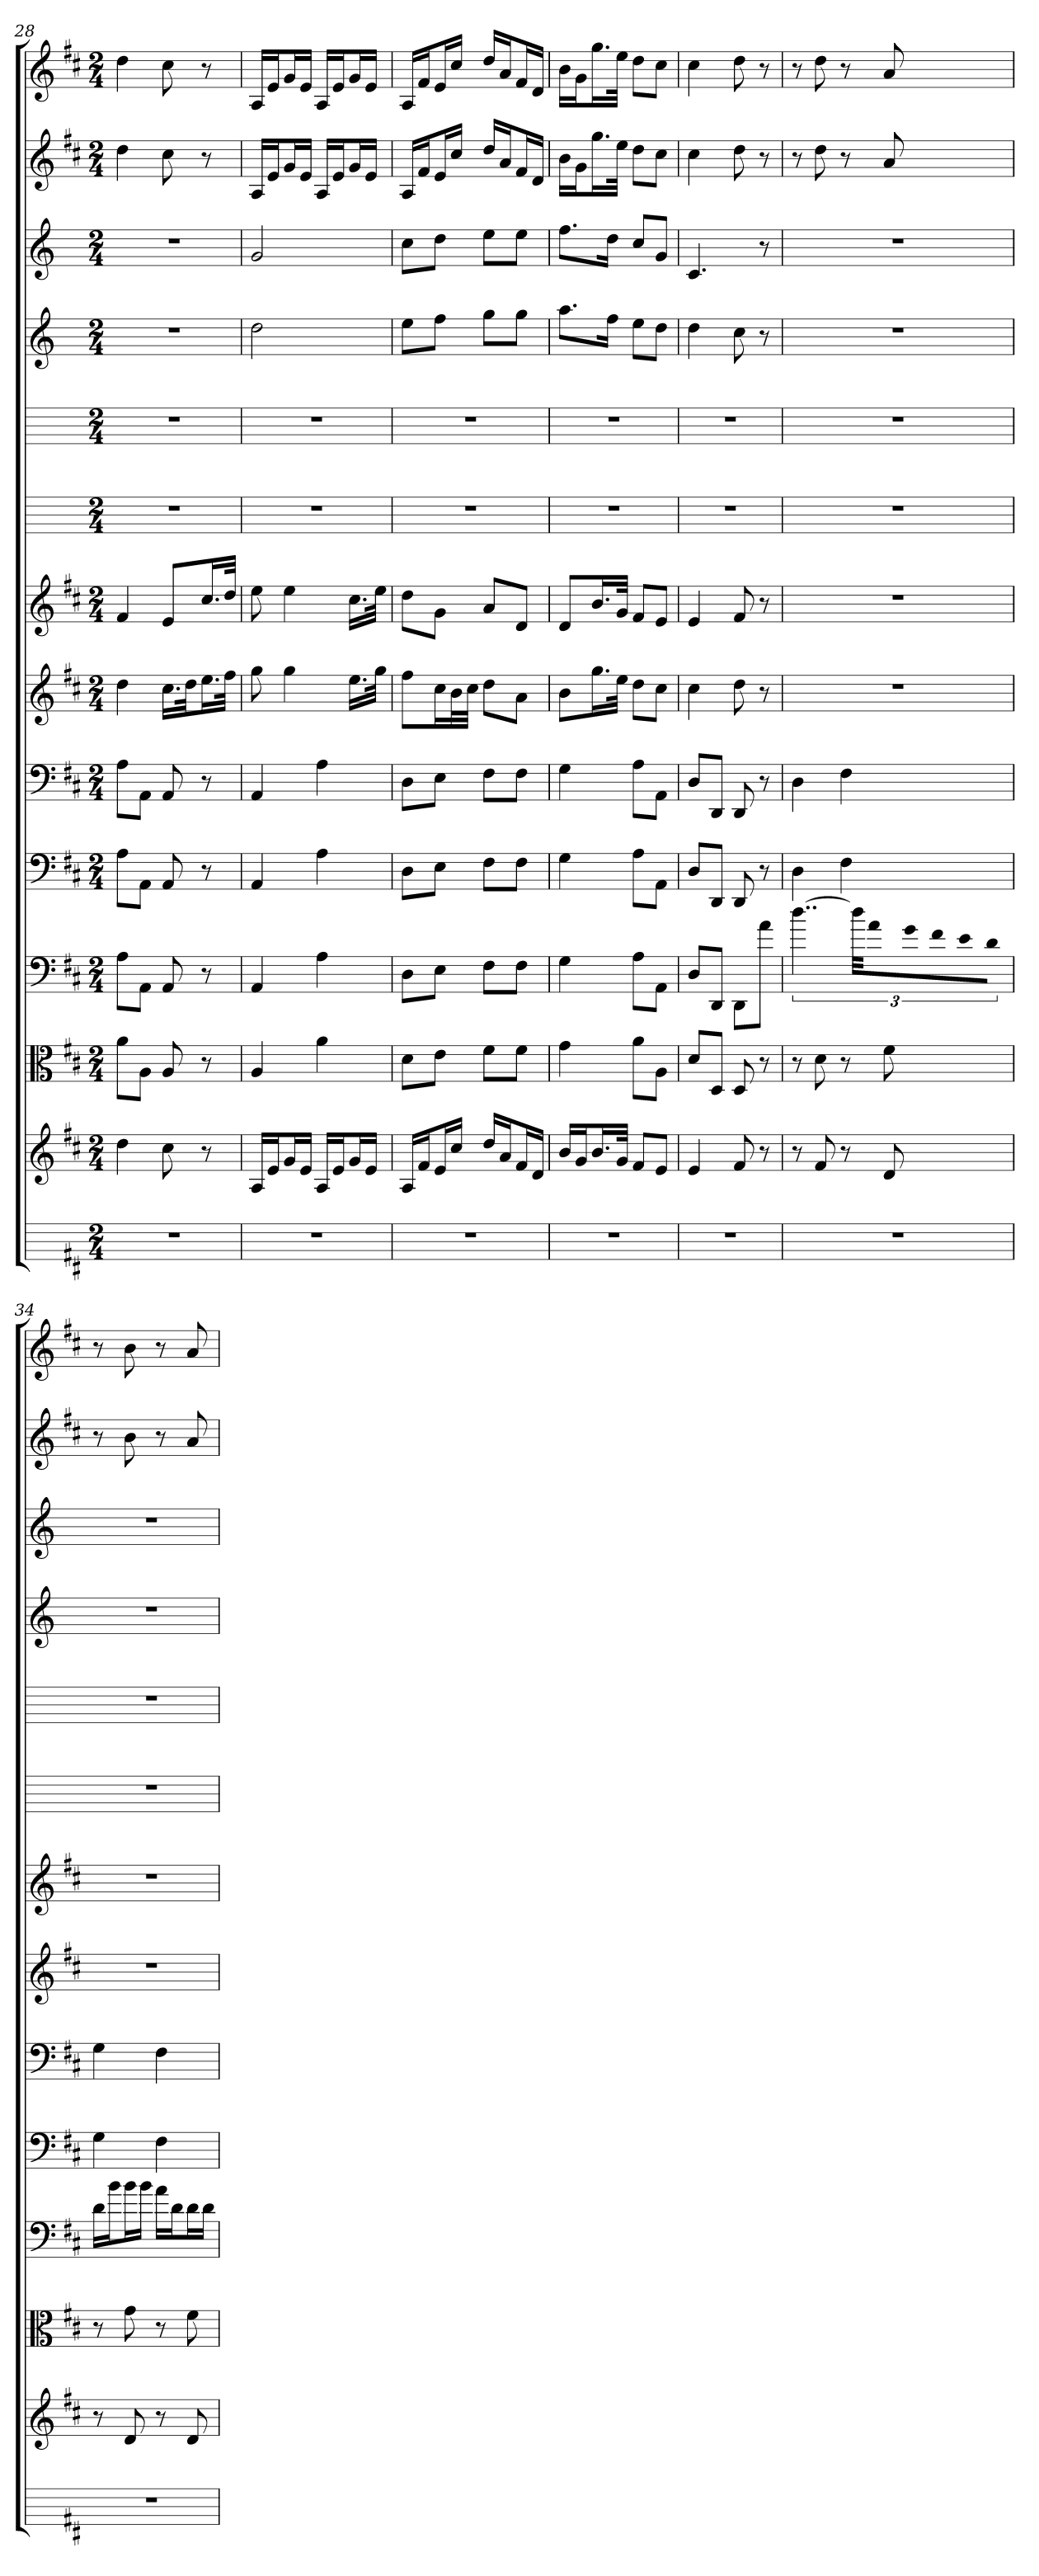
**kern	**kern	**kern	**kern	**kern	**kern	**kern	**kern	**kern	**kern	**kern	**kern	**kern	**kern
*part14	*part13	*part12	*part11	*part10	*part9	*part8	*part7	*part6	*part5	*part4	*part3	*part2	*part1
*staff14	*staff13	*staff12	*staff11	*staff10	*staff9	*staff8	*staff7	*staff6	*staff5	*staff4	*staff3	*staff2	*staff1
*	*	*clefC3	*clefF4	*clefF4	*clefF4	*	*	*	*	*	*	*	*
*k[f#c#]	*k[f#c#]	*k[f#c#]	*k[f#c#]	*k[f#c#]	*k[f#c#]	*k[f#c#]	*k[f#c#]	*k[]	*k[]	*k[]	*k[]	*k[f#c#]	*k[f#c#]
*D:	*D:	*D:	*D:	*D:	*D:	*D:	*D:	*	*	*	*	*D:	*D:
*M2/4	*M2/4	*M2/4	*M2/4	*M2/4	*M2/4	*M2/4	*M2/4	*M2/4	*M2/4	*M2/4	*M2/4	*M2/4	*M2/4
=28	=28	=28	=28	=28	=28	=28	=28	=28	=28	=28	=28	=28	=28
2r	4dd	8a\L	8A\L	8A\L	8A\L	4dd	4f#	2r	2r	2r	2r	4dd	4dd
.	.	8A\J	8AA\J	8AA\J	8AA\J	.	.	.	.	.	.	.	.
.	8cc#	8A	8AA	8AA	8AA	16.cc#LL	8eL	.	.	.	.	8cc#	8cc#
.	.	.	.	.	.	32ddJk	.	.	.	.	.	.	.
.	8r	8r	8r	8r	8r	16.eeL	16.cc#L	.	.	.	.	8r	8r
.	.	.	.	.	.	32ff#JJk	32ddJJk	.	.	.	.	.	.
=29	=29	=29	=29	=29	=29	=29	=29	=29	=29	=29	=29	=29	=29
2r	16ALL	4A	4AA	4AA	4AA	8gg	8ee	2r	2r	2dd	2g	16ALL	16ALL
.	16eJ	.	.	.	.	.	.	.	.	.	.	16eJ	16eJ
.	16gL	.	.	.	.	4gg	4ee	.	.	.	.	16gL	16gL
.	16eJJ	.	.	.	.	.	.	.	.	.	.	16eJJ	16eJJ
.	16ALL	4a	4A	4A	4A	.	.	.	.	.	.	16ALL	16ALL
.	16eJ	.	.	.	.	.	.	.	.	.	.	16eJ	16eJ
.	16gL	.	.	.	.	16.eeLL	16.cc#LL	.	.	.	.	16gL	16gL
.	16eJJ	.	.	.	.	.	.	.	.	.	.	16eJJ	16eJJ
.	.	.	.	.	.	32ggJJk	32eeJJk	.	.	.	.	.	.
=30	=30	=30	=30	=30	=30	=30	=30	=30	=30	=30	=30	=30	=30
2r	16ALL	8d\L	8D\L	8D\L	8D\L	8ff#L	8ddL	2r	2r	8eeL	8ccL	16ALL	16ALL
.	16f#J	.	.	.	.	.	.	.	.	.	.	16f#J	16f#J
.	16eL	8e\J	8E\J	8E\J	8E\J	16cc#L	8gJ	.	.	8ffJ	8ddJ	16eL	16eL
.	16cc#JJ	.	.	.	.	32bL	.	.	.	.	.	16cc#JJ	16cc#JJ
.	.	.	.	.	.	32cc#JJJ	.	.	.	.	.	.	.
.	16ddLL	8f#\L	8F#\L	8F#\L	8F#\L	8ddL	8aL	.	.	8ggL	8eeL	16ddLL	16ddLL
.	16aJ	.	.	.	.	.	.	.	.	.	.	16aJ	16aJ
.	16f#L	8f#\J	8F#\J	8F#\J	8F#\J	8aJ	8dJ	.	.	8ggJ	8eeJ	16f#L	16f#L
.	16dJJ	.	.	.	.	.	.	.	.	.	.	16dJJ	16dJJ
=31	=31	=31	=31	=31	=31	=31	=31	=31	=31	=31	=31	=31	=31
2r	16bLL	4g	4G	4G	4G	8bL	8dL	2r	2r	8.aaL	8.ffL	16bLL	16bLL
.	16gJ	.	.	.	.	.	.	.	.	.	.	16gJ	16gJ
.	16.bL	.	.	.	.	16.ggL	16.bL	.	.	.	.	16.ggL	16.ggL
.	.	.	.	.	.	.	.	.	.	16ffJk	16ddJk	.	.
.	32gJJk	.	.	.	.	32eeJJk	32gJJk	.	.	.	.	32eeJJk	32eeJJk
.	8f#L	8a\L	8A\L	8A\L	8A\L	8ddL	8f#L	.	.	8eeL	8ccL	8ddL	8ddL
.	8eJ	8A\J	8AA\J	8AA\J	8AA\J	8cc#J	8eJ	.	.	8ddJ	8gJ	8cc#J	8cc#J
=32	=32	=32	=32	=32	=32	=32	=32	=32	=32	=32	=32	=32	=32
2r	4e	8d/L	8D/L	8D/L	8D/L	4cc#	4e	2r	2r	4dd	4.c	4cc#	4cc#
.	.	8D/J	8DD/J	8DD/J	8DD/J	.	.	.	.	.	.	.	.
.	8f#	8D	8DD\L	8DD	8DD	8dd	8f#	.	.	8cc	.	8dd	8dd
.	8r	8r	8a\J	8r	8r	8r	8r	.	.	8r	8r	8r	8r
=33	=33	=33	=33	=33	=33	=33	=33	=33	=33	=33	=33	=33	=33
2r	8r	8r	[6..dd	4D	4D	2r	2r	2r	2r	2r	2r	8r	8r
.	8f#	8d	.	.	.	.	.	.	.	.	.	8dd	8dd
.	8r	8r	.	4F#	4F#	.	.	.	.	.	.	8r	8r
.	.	.	48dd\LLL]	.	.	.	.	.	.	.	.	.	.
.	.	.	32a\	.	.	.	.	.	.	.	.	.	.
.	.	.	32g\JJ	.	.	.	.	.	.	.	.	.	.
.	8d	8f#	16f#\L	.	.	.	.	.	.	.	.	8a	8a
.	.	.	32e\L	.	.	.	.	.	.	.	.	.	.
.	.	.	32d\JJJ	.	.	.	.	.	.	.	.	.	.
=34	=34	=34	=34	=34	=34	=34	=34	=34	=34	=34	=34	=34	=34
2r	8r	8r	16d\LL	4G	4G	2r	2r	2r	2r	2r	2r	8r	8r
.	.	.	16b\J	.	.	.	.	.	.	.	.	.	.
.	8d	8g	16b\L	.	.	.	.	.	.	.	.	8b	8b
.	.	.	16b\JJ	.	.	.	.	.	.	.	.	.	.
.	8r	8r	16a\LL	4F#	4F#	.	.	.	.	.	.	8r	8r
.	.	.	16d\J	.	.	.	.	.	.	.	.	.	.
.	8d	8f#	16d\L	.	.	.	.	.	.	.	.	8a	8a
.	.	.	16d\JJ	.	.	.	.	.	.	.	.	.	.
=	=	=	=	=	=	=	=	=	=	=	=	=	=
*-	*-	*-	*-	*-	*-	*-	*-	*-	*-	*-	*-	*-	*-
